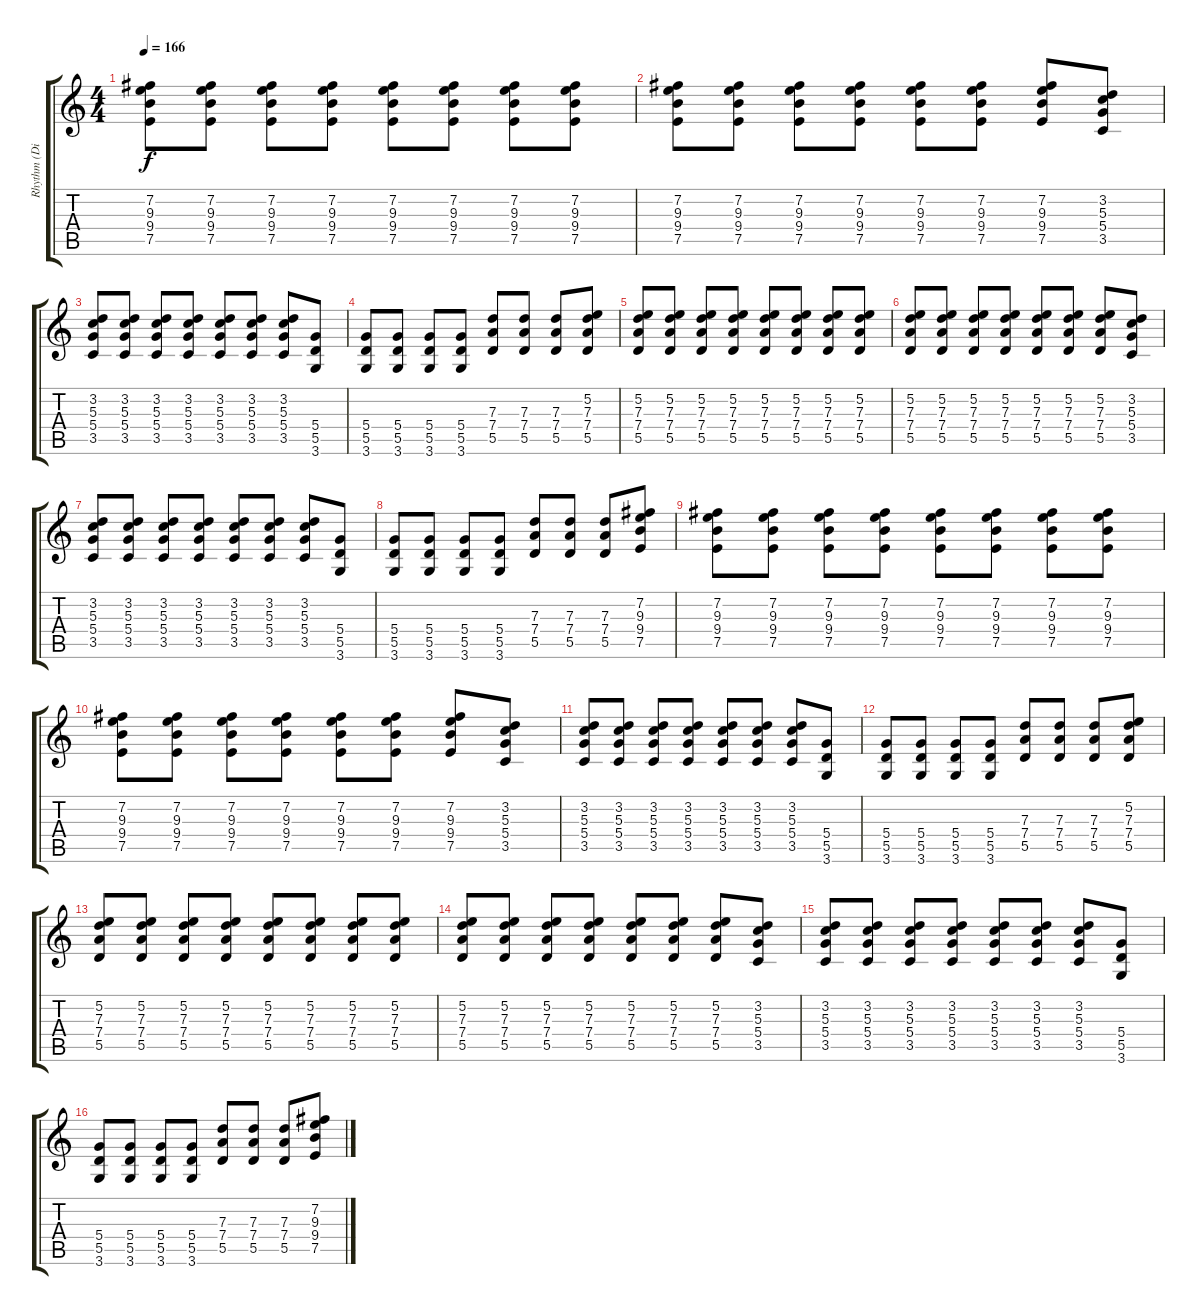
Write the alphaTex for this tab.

\track ("Rhythm (Dist.)" "Rhythm (Di") {instrument distortionguitar}
\staff {score tabs}
\tuning (E4 B3 G3 D3 A2 E2) {hide}
\ts (4 4)
\tempo 166
\clef g2
\ks c
(7.2 9.3 9.4 7.5).8{dy f} (7.2 9.3 9.4 7.5).8 (7.2 9.3 9.4 7.5).8 (7.2 9.3 9.4 7.5).8 (7.2 9.3 9.4 7.5).8 (7.2 9.3 9.4 7.5).8 (7.2 9.3 9.4 7.5).8 (7.2 9.3 9.4 7.5).8 |
(7.2 9.3 9.4 7.5).8 (7.2 9.3 9.4 7.5).8 (7.2 9.3 9.4 7.5).8 (7.2 9.3 9.4 7.5).8 (7.2 9.3 9.4 7.5).8 (7.2 9.3 9.4 7.5).8 (7.2 9.3 9.4 7.5).8 (3.2 5.3 5.4 3.5).8 |
(3.2 5.3 5.4 3.5).8 (3.2 5.3 5.4 3.5).8 (3.2 5.3 5.4 3.5).8 (3.2 5.3 5.4 3.5).8 (3.2 5.3 5.4 3.5).8 (3.2 5.3 5.4 3.5).8 (3.2 5.3 5.4 3.5).8 (5.4 5.5 3.6).8 |
(5.4 5.5 3.6).8 (5.4 5.5 3.6).8 (5.4 5.5 3.6).8 (5.4 5.5 3.6).8 (7.3 7.4 5.5).8 (7.3 7.4 5.5).8 (7.3 7.4 5.5).8 (5.2 7.3 7.4 5.5).8 |
(5.2 7.3 7.4 5.5).8 (5.2 7.3 7.4 5.5).8 (5.2 7.3 7.4 5.5).8 (5.2 7.3 7.4 5.5).8 (5.2 7.3 7.4 5.5).8 (5.2 7.3 7.4 5.5).8 (5.2 7.3 7.4 5.5).8 (5.2 7.3 7.4 5.5).8 |
(5.2 7.3 7.4 5.5).8 (5.2 7.3 7.4 5.5).8 (5.2 7.3 7.4 5.5).8 (5.2 7.3 7.4 5.5).8 (5.2 7.3 7.4 5.5).8 (5.2 7.3 7.4 5.5).8 (5.2 7.3 7.4 5.5).8 (3.2 5.3 5.4 3.5).8 |
(3.2 5.3 5.4 3.5).8 (3.2 5.3 5.4 3.5).8 (3.2 5.3 5.4 3.5).8 (3.2 5.3 5.4 3.5).8 (3.2 5.3 5.4 3.5).8 (3.2 5.3 5.4 3.5).8 (3.2 5.3 5.4 3.5).8 (5.4 5.5 3.6).8 |
(5.4 5.5 3.6).8 (5.4 5.5 3.6).8 (5.4 5.5 3.6).8 (5.4 5.5 3.6).8 (7.3 7.4 5.5).8 (7.3 7.4 5.5).8 (7.3 7.4 5.5).8 (7.2 9.3 9.4 7.5).8 |
(7.2 9.3 9.4 7.5).8 (7.2 9.3 9.4 7.5).8 (7.2 9.3 9.4 7.5).8 (7.2 9.3 9.4 7.5).8 (7.2 9.3 9.4 7.5).8 (7.2 9.3 9.4 7.5).8 (7.2 9.3 9.4 7.5).8 (7.2 9.3 9.4 7.5).8 |
(7.2 9.3 9.4 7.5).8 (7.2 9.3 9.4 7.5).8 (7.2 9.3 9.4 7.5).8 (7.2 9.3 9.4 7.5).8 (7.2 9.3 9.4 7.5).8 (7.2 9.3 9.4 7.5).8 (7.2 9.3 9.4 7.5).8 (3.2 5.3 5.4 3.5).8 |
(3.2 5.3 5.4 3.5).8 (3.2 5.3 5.4 3.5).8 (3.2 5.3 5.4 3.5).8 (3.2 5.3 5.4 3.5).8 (3.2 5.3 5.4 3.5).8 (3.2 5.3 5.4 3.5).8 (3.2 5.3 5.4 3.5).8 (5.4 5.5 3.6).8 |
(5.4 5.5 3.6).8 (5.4 5.5 3.6).8 (5.4 5.5 3.6).8 (5.4 5.5 3.6).8 (7.3 7.4 5.5).8 (7.3 7.4 5.5).8 (7.3 7.4 5.5).8 (5.2 7.3 7.4 5.5).8 |
(5.2 7.3 7.4 5.5).8 (5.2 7.3 7.4 5.5).8 (5.2 7.3 7.4 5.5).8 (5.2 7.3 7.4 5.5).8 (5.2 7.3 7.4 5.5).8 (5.2 7.3 7.4 5.5).8 (5.2 7.3 7.4 5.5).8 (5.2 7.3 7.4 5.5).8 |
(5.2 7.3 7.4 5.5).8 (5.2 7.3 7.4 5.5).8 (5.2 7.3 7.4 5.5).8 (5.2 7.3 7.4 5.5).8 (5.2 7.3 7.4 5.5).8 (5.2 7.3 7.4 5.5).8 (5.2 7.3 7.4 5.5).8 (3.2 5.3 5.4 3.5).8 |
(3.2 5.3 5.4 3.5).8 (3.2 5.3 5.4 3.5).8 (3.2 5.3 5.4 3.5).8 (3.2 5.3 5.4 3.5).8 (3.2 5.3 5.4 3.5).8 (3.2 5.3 5.4 3.5).8 (3.2 5.3 5.4 3.5).8 (5.4 5.5 3.6).8 |
(5.4 5.5 3.6).8 (5.4 5.5 3.6).8 (5.4 5.5 3.6).8 (5.4 5.5 3.6).8 (7.3 7.4 5.5).8 (7.3 7.4 5.5).8 (7.3 7.4 5.5).8 (7.2 9.3 9.4 7.5).8
